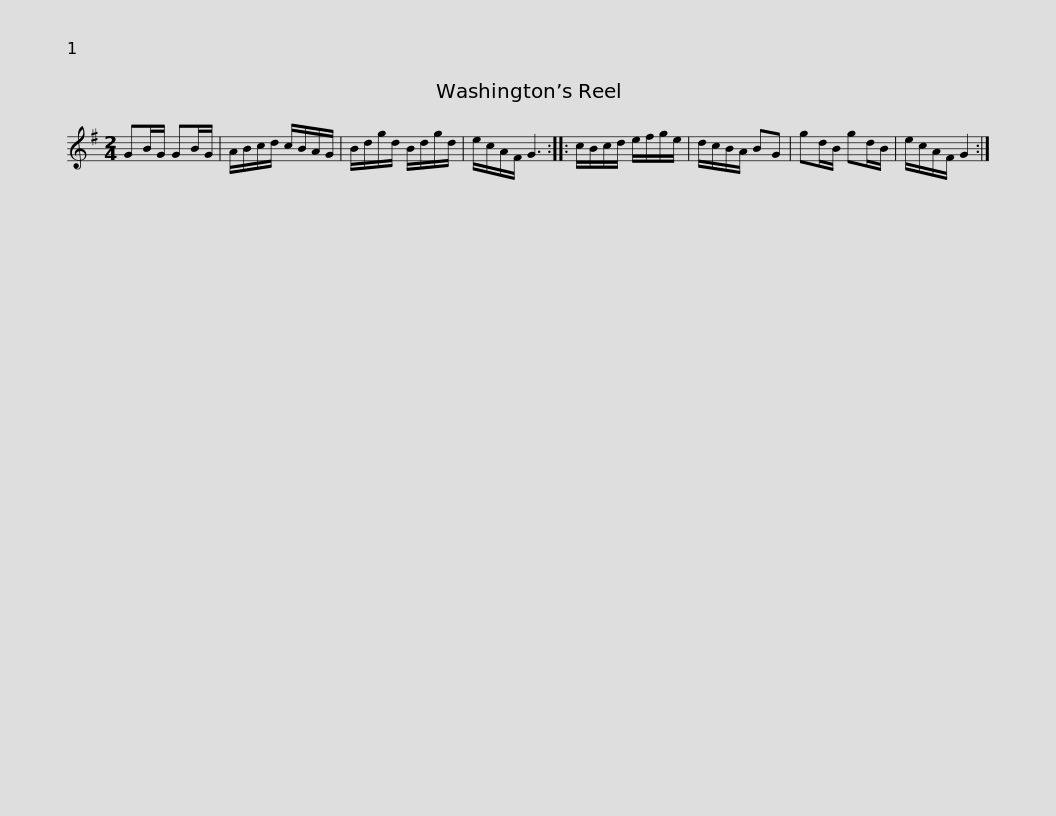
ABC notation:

X:1
L:1/8
M:2/4
I:linebreak $
K:G
V:1 treble
V:1
 GB/G/ GB/G/ | A/B/c/d/ c/B/A/G/ | B/d/g/d/ B/d/g/d/ | e/c/A/F/ G3 :: c/B/c/d/ e/f/g/e/ | %5
 d/c/B/A/ BG |$ gd/B/ gd/B/ | e/c/A/F/ G2 :| %8
